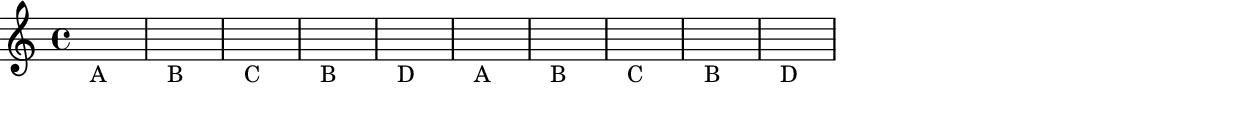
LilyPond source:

%% Generated by lilypond-book
%% Options: [exampleindent=10.16\mm,indent=0\mm,line-width=160\mm,paper-height=845.047\pt,paper-width=597.508\pt,papersize='(cons (* 597.508 pt) (* 845.047 pt))]
\include "lilypond-book-preamble.ly"


% ****************************************************************
% Start cut-&-pastable-section
% ****************************************************************

#(ly:set-option 'eps-box-padding 3.000000)



\paper {
  #(set-paper-size '(cons (* 597.508 pt) (* 845.047 pt)))
  indent = 0\mm
  line-width = 160\mm
  % offset the left padding, also add 1mm as lilypond creates cropped
  % images with a little space on the right
  line-width = #(- line-width (* mm  3.000000) (* mm 1))
}

\layout {
  
}




% ****************************************************************
% ly snippet:
% ****************************************************************
\sourcefilename "/lilypond-2.26.0/input/regression/repeat-segno-in-volta-end.ly"
\sourcefileline 0
\version "2.23.6"

#(ly:set-option 'warning-as-error #t)

\header {
  texidoc="This tests a @code{\\repeat segno} inside and at the end of
a @code{\\repeat volta}.  The music unfolds to ABCBD ABCBD"
}

piece = \new Voice \fixed c' {
  \repeat volta 2 {
    s1_"A"
    \repeat segno 2 {
      s1_"B"
      \alternative {
        s1_"C"
        s1_"D"
      }
    }
  }
}

\new Score { \piece }
\new Score { \unfoldRepeats \piece }



% ****************************************************************
% end ly snippet
% ****************************************************************
